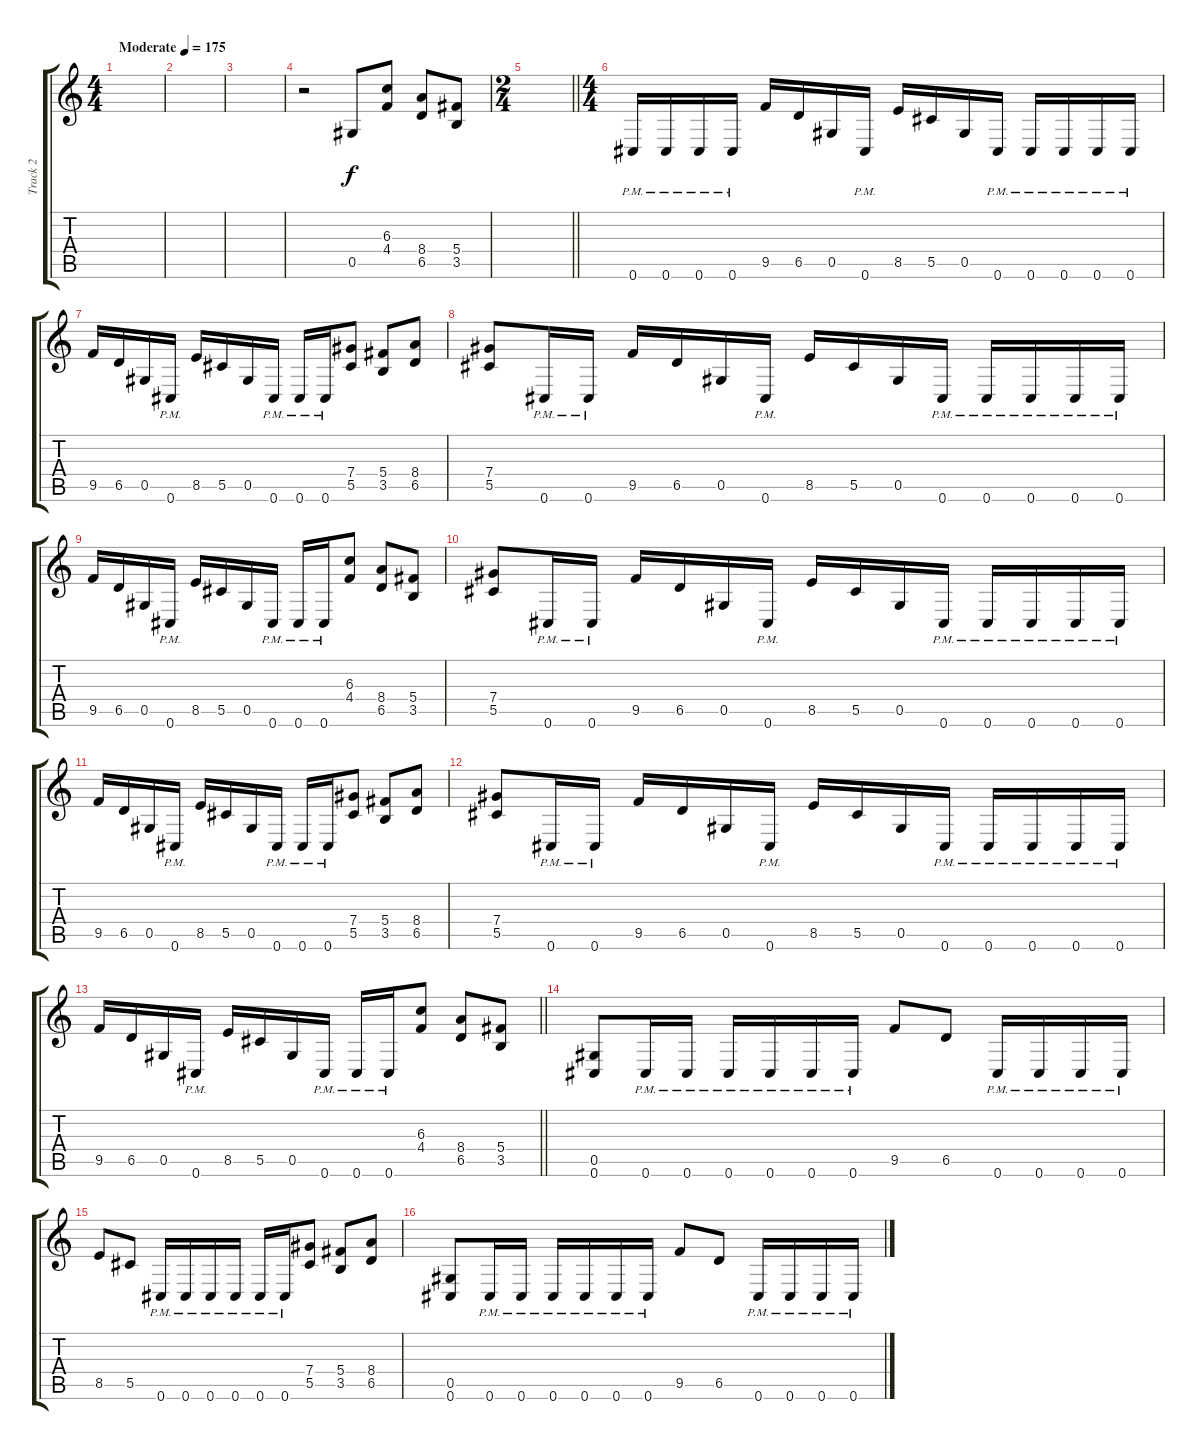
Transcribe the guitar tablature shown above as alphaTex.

\track ("Track 2" "Track 2") {instrument distortionguitar}
\staff {score tabs}
\tuning (Eb4 Bb3 Gb3 Db3 Ab2 Db2) {hide}
\ts (4 4)
\tempo (175 "Moderate")
\clef g2
\ks c
|
|
|
r.2 0.5.8 (6.3 4.4).8 (8.4 6.5).8 (5.4 3.5).8 |
\ts (2 4)
\barLineRight lightlight
|
\ts (4 4)
\section ("" "")
0.6{pm}.16 0.6{pm}.16 0.6{pm}.16 0.6{pm}.16 9.5.16 6.5.16 0.5.16 0.6{pm}.16 8.5.16 5.5.16 0.5.16 0.6{pm}.16 0.6{pm}.16 0.6{pm}.16 0.6{pm}.16 0.6{pm}.16 |
9.5.16 6.5.16 0.5.16 0.6{pm}.16 8.5.16 5.5.16 0.5.16 0.6{pm}.16 0.6{pm}.16 0.6{pm}.16 (7.4 5.5).8 (5.4 3.5).8 (8.4 6.5).8 |
(7.4 5.5).8 0.6{pm}.16 0.6{pm}.16 9.5.16 6.5.16 0.5.16 0.6{pm}.16 8.5.16 5.5.16 0.5.16 0.6{pm}.16 0.6{pm}.16 0.6{pm}.16 0.6{pm}.16 0.6{pm}.16 |
9.5.16 6.5.16 0.5.16 0.6{pm}.16 8.5.16 5.5.16 0.5.16 0.6{pm}.16 0.6{pm}.16 0.6{pm}.16 (6.3 4.4).8 (8.4 6.5).8 (5.4 3.5).8 |
(7.4 5.5).8 0.6{pm}.16 0.6{pm}.16 9.5.16 6.5.16 0.5.16 0.6{pm}.16 8.5.16 5.5.16 0.5.16 0.6{pm}.16 0.6{pm}.16 0.6{pm}.16 0.6{pm}.16 0.6{pm}.16 |
9.5.16 6.5.16 0.5.16 0.6{pm}.16 8.5.16 5.5.16 0.5.16 0.6{pm}.16 0.6{pm}.16 0.6{pm}.16 (7.4 5.5).8 (5.4 3.5).8 (8.4 6.5).8 |
(7.4 5.5).8 0.6{pm}.16 0.6{pm}.16 9.5.16 6.5.16 0.5.16 0.6{pm}.16 8.5.16 5.5.16 0.5.16 0.6{pm}.16 0.6{pm}.16 0.6{pm}.16 0.6{pm}.16 0.6{pm}.16 |
\barLineRight lightlight
9.5.16 6.5.16 0.5.16 0.6{pm}.16 8.5.16 5.5.16 0.5.16 0.6{pm}.16 0.6{pm}.16 0.6{pm}.16 (6.3 4.4).8 (8.4 6.5).8 (5.4 3.5).8 |
\section ("" "")
(0.5 0.6).8 0.6{pm}.16 0.6{pm}.16 0.6{pm}.16 0.6{pm}.16 0.6{pm}.16 0.6{pm}.16 9.5.8 6.5.8 0.6{pm}.16 0.6{pm}.16 0.6{pm}.16 0.6{pm}.16 |
8.5.8 5.5.8 0.6{pm}.16 0.6{pm}.16 0.6{pm}.16 0.6{pm}.16 0.6{pm}.16 0.6{pm}.16 (7.4 5.5).8 (5.4 3.5).8 (8.4 6.5).8 |
(0.5 0.6).8 0.6{pm}.16 0.6{pm}.16 0.6{pm}.16 0.6{pm}.16 0.6{pm}.16 0.6{pm}.16 9.5.8 6.5.8 0.6{pm}.16 0.6{pm}.16 0.6{pm}.16 0.6{pm}.16
